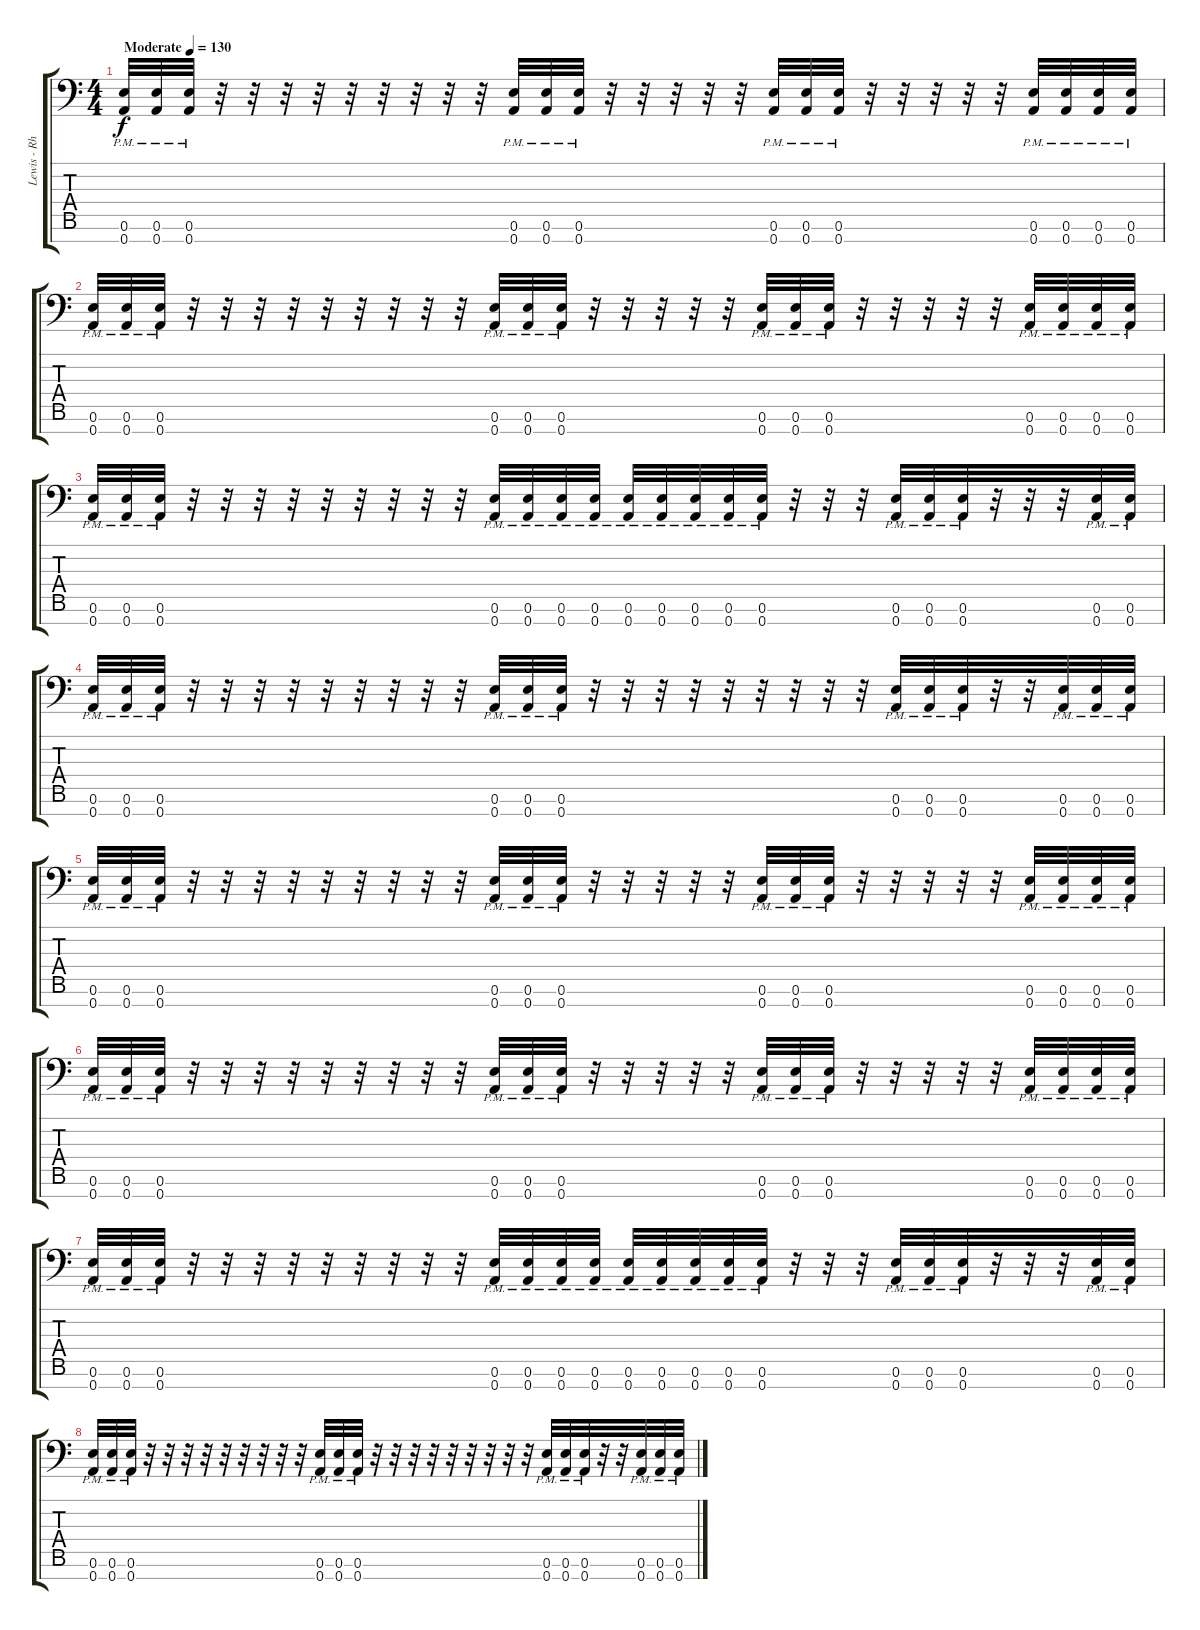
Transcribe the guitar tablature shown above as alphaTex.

\track ("Lewis - Rhythm" "Lewis - Rh") {instrument distortionguitar}
\staff {score tabs}
\tuning (E4 B3 G3 D3 A2 E2 A1) {hide}
\ts (4 4)
\tempo (130 "Moderate")
\clef f4
\ks c
(0.6{pm} 0.7{pm}).32{dy f instrument distortionguitar} (0.6{pm} 0.7{pm}).32 (0.6{pm} 0.7{pm}).32 r.32 r.32 r.32 r.32 r.32 r.32 r.32 r.32 r.32 (0.6{pm} 0.7{pm}).32 (0.6{pm} 0.7{pm}).32 (0.6{pm} 0.7{pm}).32 r.32 r.32 r.32 r.32 r.32 (0.6{pm} 0.7{pm}).32 (0.6{pm} 0.7{pm}).32 (0.6{pm} 0.7{pm}).32 r.32 r.32 r.32 r.32 r.32 (0.6{pm} 0.7{pm}).32 (0.6{pm} 0.7{pm}).32 (0.6{pm} 0.7{pm}).32 (0.6{pm} 0.7{pm}).32 |
(0.6{pm} 0.7{pm}).32 (0.6{pm} 0.7{pm}).32 (0.6{pm} 0.7{pm}).32 r.32 r.32 r.32 r.32 r.32 r.32 r.32 r.32 r.32 (0.6{pm} 0.7{pm}).32 (0.6{pm} 0.7{pm}).32 (0.6{pm} 0.7{pm}).32 r.32 r.32 r.32 r.32 r.32 (0.6{pm} 0.7{pm}).32 (0.6{pm} 0.7{pm}).32 (0.6{pm} 0.7{pm}).32 r.32 r.32 r.32 r.32 r.32 (0.6{pm} 0.7{pm}).32 (0.6{pm} 0.7{pm}).32 (0.6{pm} 0.7{pm}).32 (0.6{pm} 0.7{pm}).32 |
(0.6{pm} 0.7{pm}).32 (0.6{pm} 0.7{pm}).32 (0.6{pm} 0.7{pm}).32 r.32 r.32 r.32 r.32 r.32 r.32 r.32 r.32 r.32 (0.6{pm} 0.7{pm}).32 (0.6{pm} 0.7{pm}).32 (0.6{pm} 0.7{pm}).32 (0.6{pm} 0.7{pm}).32 (0.6{pm} 0.7{pm}).32 (0.6{pm} 0.7{pm}).32 (0.6{pm} 0.7{pm}).32 (0.6{pm} 0.7{pm}).32 (0.6{pm} 0.7{pm}).32 r.32 r.32 r.32 (0.6{pm} 0.7{pm}).32 (0.6{pm} 0.7{pm}).32 (0.6{pm} 0.7{pm}).32 r.32 r.32 r.32 (0.6{pm} 0.7{pm}).32 (0.6{pm} 0.7{pm}).32 |
(0.6{pm} 0.7{pm}).32 (0.6{pm} 0.7{pm}).32 (0.6{pm} 0.7{pm}).32 r.32 r.32 r.32 r.32 r.32 r.32 r.32 r.32 r.32 (0.6{pm} 0.7{pm}).32 (0.6{pm} 0.7{pm}).32 (0.6{pm} 0.7{pm}).32 r.32 r.32 r.32 r.32 r.32 r.32 r.32 r.32 r.32 (0.6{pm} 0.7{pm}).32 (0.6{pm} 0.7{pm}).32 (0.6{pm} 0.7{pm}).32 r.32 r.32 (0.6{pm} 0.7{pm}).32 (0.6{pm} 0.7{pm}).32 (0.6{pm} 0.7{pm}).32 |
(0.6{pm} 0.7{pm}).32 (0.6{pm} 0.7{pm}).32 (0.6{pm} 0.7{pm}).32 r.32 r.32 r.32 r.32 r.32 r.32 r.32 r.32 r.32 (0.6{pm} 0.7{pm}).32 (0.6{pm} 0.7{pm}).32 (0.6{pm} 0.7{pm}).32 r.32 r.32 r.32 r.32 r.32 (0.6{pm} 0.7{pm}).32 (0.6{pm} 0.7{pm}).32 (0.6{pm} 0.7{pm}).32 r.32 r.32 r.32 r.32 r.32 (0.6{pm} 0.7{pm}).32 (0.6{pm} 0.7{pm}).32 (0.6{pm} 0.7{pm}).32 (0.6{pm} 0.7{pm}).32 |
(0.6{pm} 0.7{pm}).32 (0.6{pm} 0.7{pm}).32 (0.6{pm} 0.7{pm}).32 r.32 r.32 r.32 r.32 r.32 r.32 r.32 r.32 r.32 (0.6{pm} 0.7{pm}).32 (0.6{pm} 0.7{pm}).32 (0.6{pm} 0.7{pm}).32 r.32 r.32 r.32 r.32 r.32 (0.6{pm} 0.7{pm}).32 (0.6{pm} 0.7{pm}).32 (0.6{pm} 0.7{pm}).32 r.32 r.32 r.32 r.32 r.32 (0.6{pm} 0.7{pm}).32 (0.6{pm} 0.7{pm}).32 (0.6{pm} 0.7{pm}).32 (0.6{pm} 0.7{pm}).32 |
(0.6{pm} 0.7{pm}).32 (0.6{pm} 0.7{pm}).32 (0.6{pm} 0.7{pm}).32 r.32 r.32 r.32 r.32 r.32 r.32 r.32 r.32 r.32 (0.6{pm} 0.7{pm}).32 (0.6{pm} 0.7{pm}).32 (0.6{pm} 0.7{pm}).32 (0.6{pm} 0.7{pm}).32 (0.6{pm} 0.7{pm}).32 (0.6{pm} 0.7{pm}).32 (0.6{pm} 0.7{pm}).32 (0.6{pm} 0.7{pm}).32 (0.6{pm} 0.7{pm}).32 r.32 r.32 r.32 (0.6{pm} 0.7{pm}).32 (0.6{pm} 0.7{pm}).32 (0.6{pm} 0.7{pm}).32 r.32 r.32 r.32 (0.6{pm} 0.7{pm}).32 (0.6{pm} 0.7{pm}).32 |
(0.6{pm} 0.7{pm}).32 (0.6{pm} 0.7{pm}).32 (0.6{pm} 0.7{pm}).32 r.32 r.32 r.32 r.32 r.32 r.32 r.32 r.32 r.32 (0.6{pm} 0.7{pm}).32 (0.6{pm} 0.7{pm}).32 (0.6{pm} 0.7{pm}).32 r.32 r.32 r.32 r.32 r.32 r.32 r.32 r.32 r.32 (0.6{pm} 0.7{pm}).32 (0.6{pm} 0.7{pm}).32 (0.6{pm} 0.7{pm}).32 r.32 r.32 (0.6{pm} 0.7{pm}).32 (0.6{pm} 0.7{pm}).32 (0.6{pm} 0.7{pm}).32
